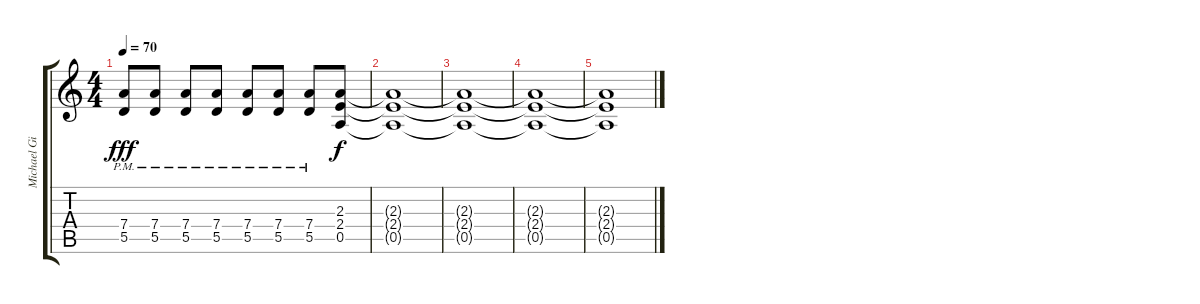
\track ("Michael Gilbert" "Michael Gi") {instrument distortionguitar}
\staff {score tabs}
\tuning (E4 B3 G3 D3 A2 E2) {hide}
\ts (4 4)
\tempo 70
\clef g2
\ks c
(7.4{pm} 5.5{pm}).8{dy fff} (7.4{pm} 5.5{pm}).8 (7.4{pm} 5.5{pm}).8 (7.4{pm} 5.5{pm}).8 (7.4{pm} 5.5{pm}).8 (7.4{pm} 5.5{pm}).8 (7.4{pm} 5.5{pm}).8 (2.3 2.4 0.5).8{dy f} |
(2.3{t} 2.4{t} 0.5{t}).1{volume 0} |
(2.3{t} 2.4{t} 0.5{t}).1 |
(2.3{t} 2.4{t} 0.5{t}).1 |
(2.3{t} 2.4{t} 0.5{t}).1
